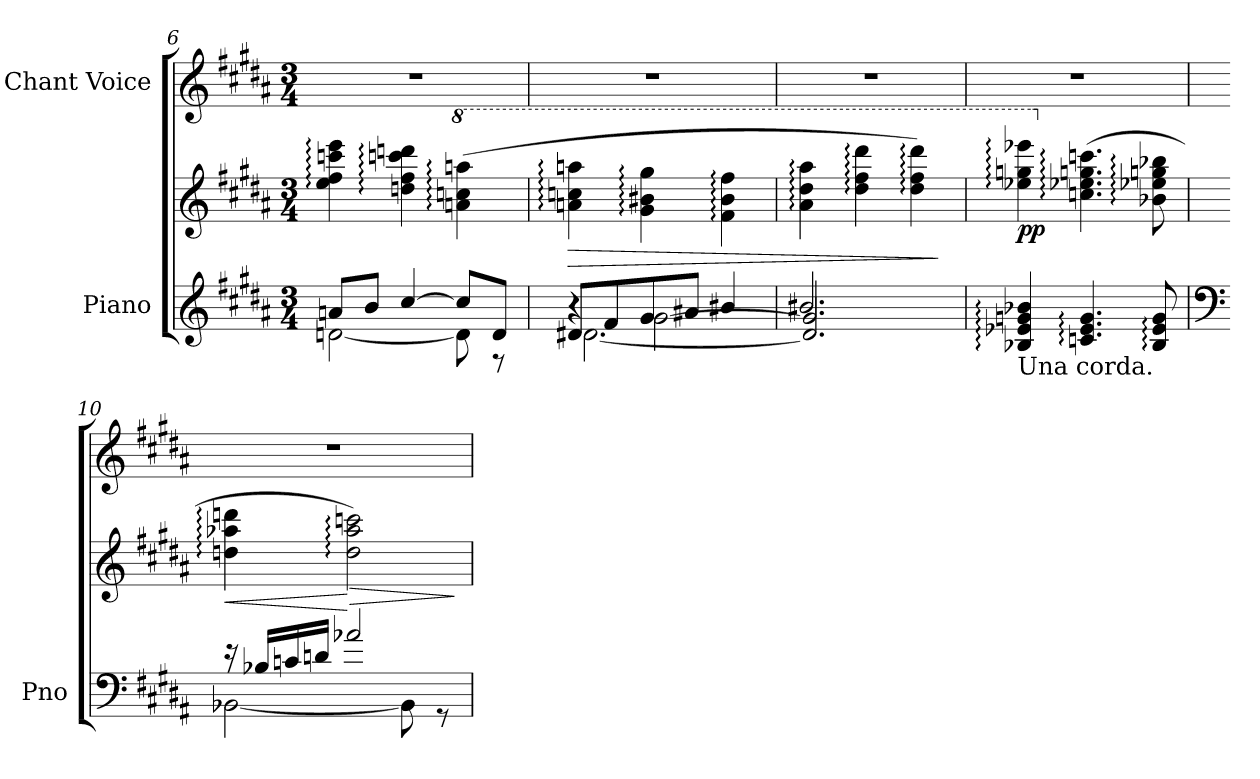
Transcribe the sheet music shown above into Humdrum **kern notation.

**kern	**kern	**dynam	**kern
*part2	*part2	*part2	*part1
*staff3	*staff2	*staff2/3	*staff1
*I"Piano	*	*	*I"Chant Voice
*I'Pno	*	*	*
*clefG2	*clefG2	*	*clefG2
*k[f#c#g#d#a#]	*k[f#c#g#d#a#]	*	*k[f#c#g#d#a#]
*M3/4	*M3/4	*	*M3/4
=6	=6	=6	=6
*^	*	*	*
8an/L	[2dn\	4ee\: 4ff#\: 4cccn\: 4eee\:	.	2.r
8b/J	.	.	.	.
[4cc#/	.	4ddn\: 4ff#\: 4cccn\: 4dddn\:	.	.
*	*	*8va	*	*
8cc#/L]	8d\]	(>4aan\: 4ccc\: 4aaan\:	.	.
8d/J	8r	.	.	.
=7	=7	=7	=7	=7
*	*^	*	*	*
!	!	!	!	!LO:HP:b	!
8d#X/L	[2.d#\	4r	4aan\: 4cccn\: 4aaan\:	>	2.r
8f#/	.	.	.	.	.
8g#/	.	[2g#\	4gg#\: 4bb#X\: 4ggg#\:	.	.
8a#X/J	.	.	.	.	.
4b#X/	.	.	4ff#\: 4bb#\: 4fff#\:	.	.
=8	=8	=8	=8	=8	=8
2.b#X/	2.d#/]	2.g#/]	4aa#\: 4ddd#\: 4aaa#\:	.	2.r
.	.	.	4ddd#\: 4fff#\: 4dddd#\:	.	.
.	.	.	4ddd#\: 4fff#\: 4dddd#\:)	.	.
*v	*v	*v	*	*	*
.	.	]	.
=9	=9	=9	=9
!LO:TX:b:t=Una corda.	!	!	!
!	!	!LO:DY:b	!
4B-X/: 4e-X/: 4gn/: 4b-X/:	4eee-X\: 4gggn\: 4eeee-X\:	pp	2.r
*	*X8va	*	*
4.cn/: 4.e-/: 4.g/:	(>4.ccn\: 4.ee-X\: 4.ggn\: 4.cccn\:	.	.
8B-/: 8e-/: 8g/:	8b-X\: 8ee-X\: 8ggn\: 8bb-X\:	.	.
!!LO:LB:g=z
=10	=10	=10	=10
*clefF4	*	*	*
*^	*	*	*
!	!	!	!LO:HP:b	!
16r	[2BB-X\	4ddn\: 4aa-X\: 4dddn\:	<	2.r
16B-X/LL	.	.	.	.
16cn/	.	.	.	.
16dn/JJ	.	.	.	.
!	!	!	!LO:HP:n=1:b	!
2a-X/	.	2dd\: 2aa-\: 2cccn\:)	[ >	.
.	8BB-\]	.	.	.
.	8r	.	.	.
*v	*v	*	*	*
.	.	]	.
=	=	=	=
*-	*-	*-	*-
